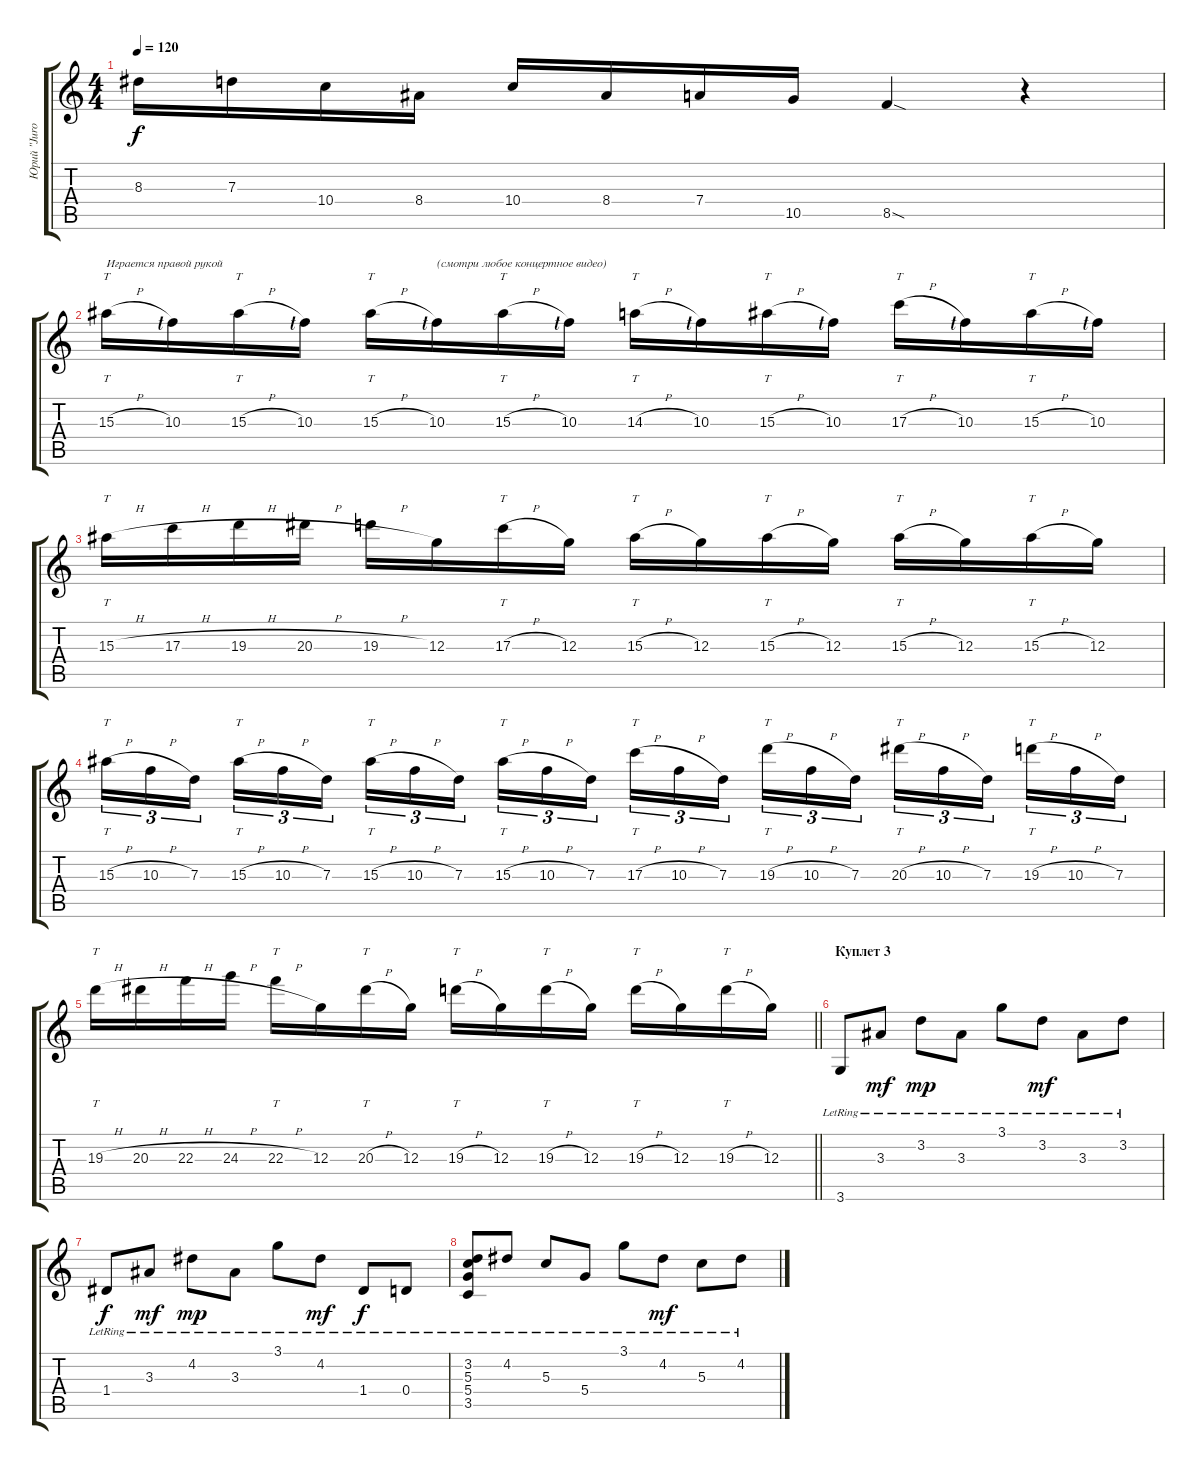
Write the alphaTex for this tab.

\track ("Юрий \"Juron\" Мелисов       (Гитара)" "Юрий \"Juro") {instrument acousticguitarsteel}
\staff {score tabs}
\tuning (E4 B3 G3 D3 A2 E2) {hide}
\ts (4 4)
\tempo 120
\clef g2
\ks c
8.3.16{dy f} 7.3.16 10.4.16 8.4.16 10.4.16 8.4.16 7.4.16 10.5.16 8.5{sod}.4 r.4 |
15.3{h}.16{tt txt "Играется правой рукой"} 10.3{lf 1}.16 15.3{h}.16{tt} 10.3{lf 1}.16 15.3{h}.16{tt} 10.3{lf 1}.16{txt "(смотри любое концертное видео)"} 15.3{h}.16{tt} 10.3{lf 1}.16 14.3{h}.16{tt} 10.3{lf 1}.16 15.3{h}.16{tt} 10.3{lf 1}.16 17.3{h}.16{tt} 10.3{lf 1}.16 15.3{h}.16{tt} 10.3{lf 1}.16 |
15.3{h}.16{tt} 17.3{h}.16 19.3{h}.16 20.3{h}.16 19.3{h}.16 12.3.16 17.3{h}.16{tt} 12.3.16 15.3{h}.16{tt} 12.3.16 15.3{h}.16{tt} 12.3.16 15.3{h}.16{tt} 12.3.16 15.3{h}.16{tt} 12.3.16 |
15.3{h}.16{tt tu (3 2)} 10.3{h}.16{tu (3 2)} 7.3.16{tu (3 2) beam splitsecondary} 15.3{h}.16{tt tu (3 2)} 10.3{h}.16{tu (3 2)} 7.3.16{tu (3 2)} 15.3{h}.16{tt tu (3 2)} 10.3{h}.16{tu (3 2)} 7.3.16{tu (3 2) beam splitsecondary} 15.3{h}.16{tt tu (3 2)} 10.3{h}.16{tu (3 2)} 7.3.16{tu (3 2)} 17.3{h}.16{tt tu (3 2)} 10.3{h}.16{tu (3 2)} 7.3.16{tu (3 2) beam splitsecondary} 19.3{h}.16{tt tu (3 2)} 10.3{h}.16{tu (3 2)} 7.3.16{tu (3 2)} 20.3{h}.16{tt tu (3 2)} 10.3{h}.16{tu (3 2)} 7.3.16{tu (3 2) beam splitsecondary} 19.3{h}.16{tt tu (3 2)} 10.3{h}.16{tu (3 2)} 7.3.16{tu (3 2)} |
\barLineRight lightlight
19.3{h}.16{tt} 20.3{h}.16 22.3{h}.16 24.3{h}.16 22.3{h}.16{tt} 12.3.16 20.3{h}.16{tt} 12.3.16 19.3{h}.16{tt} 12.3.16 19.3{h}.16{tt} 12.3.16 19.3{h}.16{tt} 12.3.16 19.3{h}.16{tt} 12.3.16 |
\section ("" "Куплет 3")
3.6{lr}.8{instrument acousticguitarsteel} 3.3{lr}.8{dy mf} 3.2{lr}.8{dy mp} 3.3{lr}.8 3.1{lr}.8 3.2{lr}.8{dy mf} 3.3{lr}.8 3.2{lr}.8 |
1.4{lr}.8{dy f} 3.3{lr}.8{dy mf} 4.2{lr}.8{dy mp} 3.3{lr}.8 3.1{lr}.8 4.2{lr}.8{dy mf} 1.4{lr}.8{dy f} 0.4{lr}.8 |
(3.2{lr} 5.3{lr} 5.4{lr} 3.5{lr}).8 4.2{lr}.8 5.3{lr}.8 5.4{lr}.8 3.1{lr}.8 4.2{lr}.8{dy mf} 5.3{lr}.8 4.2{lr}.8
